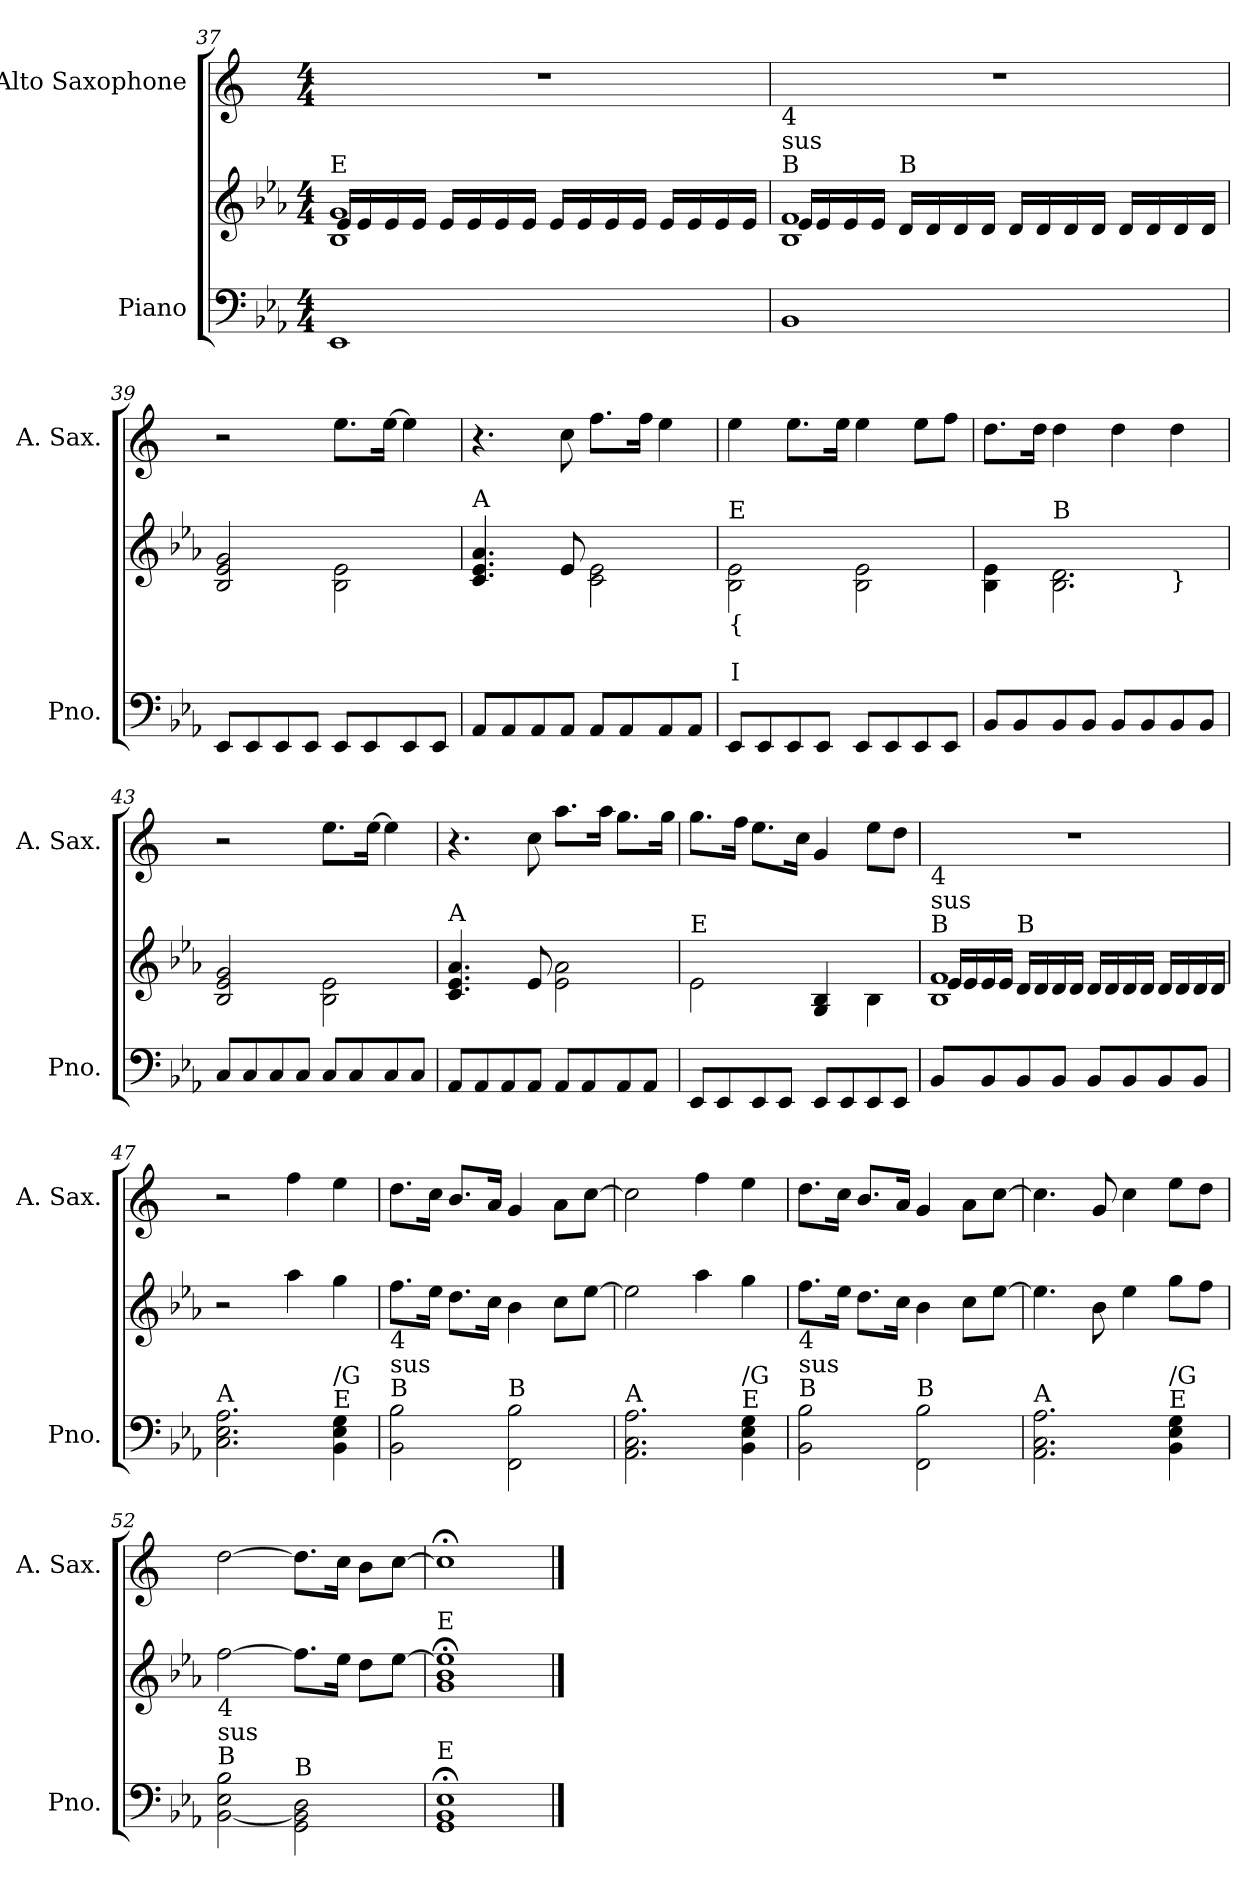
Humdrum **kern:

**kern	**kern	**text	**text	**kern
*part2	*part2	*part2	*part2	*part1
*staff3	*staff2	*staff2	*staff2	*staff1
*I"Piano	*	*	*	*I"Alto Saxophone
*I'Pno.	*	*	*	*I'A. Sax.
!!LO:LB:g=z
*clefF4	*clefG2	*	*	*clefG2
*	*	*	*	*ITrd5c9
*k[b-e-a-]	*k[b-e-a-]	*	*	*k[b-e-a-]
*M4/4	*M4/4	*	*	*M4/4
=37	=37	=37	=37	=37
*	*^	*	*	*
!	!LO:TX:a:t=E	!	!	!	!
1EE-	1B- 1g	16e-/LL	.	.	1r
.	.	16e-/	.	.	.
.	.	16e-/	.	.	.
.	.	16e-/JJ	.	.	.
.	.	16e-/LL	.	.	.
.	.	16e-/	.	.	.
.	.	16e-/	.	.	.
.	.	16e-/JJ	.	.	.
.	.	16e-/LL	.	.	.
.	.	16e-/	.	.	.
.	.	16e-/	.	.	.
.	.	16e-/JJ	.	.	.
.	.	16e-/LL	.	.	.
.	.	16e-/	.	.	.
.	.	16e-/	.	.	.
.	.	16e-/JJ	.	.	.
=38	=38	=38	=38	=38	=38
!	!LO:TX:a:t=B	!	!	!	!
!	!LO:TX:a:t=sus	!	!	!	!
!	!LO:TX:a:t=4	!	!	!	!
1BB-	1B- 1f	16e-/LL	.	.	1r
.	.	16e-/	.	.	.
.	.	16e-/	.	.	.
.	.	16e-/JJ	.	.	.
!	!	!LO:TX:a:t=B	!	!	!
.	.	16d/LL	.	.	.
.	.	16d/	.	.	.
.	.	16d/	.	.	.
.	.	16d/JJ	.	.	.
.	.	16d/LL	.	.	.
.	.	16d/	.	.	.
.	.	16d/	.	.	.
.	.	16d/JJ	.	.	.
.	.	16d/LL	.	.	.
.	.	16d/	.	.	.
.	.	16d/	.	.	.
.	.	16d/JJ	.	.	.
!!LO:PB:g=z
=39	=39	=39	=39	=39	=39
!	!LO:TX:a:t=E	!	!	!	!
*	*v	*v	*	*	*
8EE-/L	2B-/ 2e-/ 2g/	.	.	2r
8EE-/	.	.	.	.
8EE-/	.	.	.	.
8EE-/J	.	.	.	.
8EE-/L	2B-\ 2e-\	.	.	8.g\L
8EE-/	.	.	.	.
.	.	.	.	[16g\Jk
8EE-/	.	.	.	4g\]
8EE-/J	.	.	.	.
=40	=40	=40	=40	=40
!	!LO:TX:a:t=A	!	!	!
8AA-/L	4.c/ 4.e-/ 4.a-/	.	.	4.r
8AA-/	.	.	.	.
8AA-/	.	.	.	.
8AA-/J	8e-/	.	.	8e-\
8AA-/L	2c\ 2e-\	.	.	8.a-\L
8AA-/	.	.	.	.
.	.	.	.	16a-\Jk
8AA-/	.	.	.	4g\
8AA-/J	.	.	.	.
=41	=41	=41	=41	=41
!	!LO:TX:a:t=E	!	!	!
!	!LO:TX:b:t={	!	!	!
!	!	!	!LO:LY:b	!
8EE-/L	2B-\ 2e-\	.	I	4g\
8EE-/	.	.	.	.
8EE-/	.	.	.	8.g\L
8EE-/J	.	.	.	.
.	.	.	.	16g\Jk
8EE-/L	2B-\ 2e-\	.	.	4g\
8EE-/	.	.	.	.
8EE-/	.	.	.	8g\L
8EE-/J	.	.	.	8a-\J
=42	=42	=42	=42	=42
!	!LO:TX:a:t=B	!	!	!
!	!LO:TX:a:t=sus	!	!	!
!	!LO:TX:a:t=4	!	!	!
*	*^	*	*	*
8BB-/L	4B-\ 4e-\	2.ryy	.	.	8.f\L
8BB-/	.	.	.	.	.
.	.	.	.	.	16f\Jk
!	!LO:TX:a:t=B	!	!	!	!
8BB-/	2.B-\ 2.d\	.	.	.	4f\
8BB-/J	.	.	.	.	.
8BB-/L	.	.	.	.	4f\
8BB-/	.	.	.	.	.
!	!	!LO:TX:b:t=}	!	!	!
8BB-/	.	4ryy	.	.	4f\
8BB-/J	.	.	.	.	.
!!LO:LB:g=z
=43	=43	=43	=43	=43	=43
!	!LO:TX:a:t=Cm	!	!	!	!
!	!LO:TX:a:t=7	!	!	!	!
*	*v	*v	*	*	*
8C/L	2B-/ 2e-/ 2g/	.	.	2r
8C/	.	.	.	.
8C/	.	.	.	.
8C/J	.	.	.	.
8C/L	2B-\ 2e-\	.	.	8.g\L
8C/	.	.	.	.
.	.	.	.	[16g\Jk
8C/	.	.	.	4g\]
8C/J	.	.	.	.
=44	=44	=44	=44	=44
!	!LO:TX:a:t=A	!	!	!
8AA-/L	4.c/ 4.e-/ 4.a-/	.	.	4.r
8AA-/	.	.	.	.
8AA-/	.	.	.	.
8AA-/J	8e-/	.	.	8e-\
8AA-/L	2e-\ 2a-\	.	.	8.cc\L
8AA-/	.	.	.	.
.	.	.	.	16cc\Jk
8AA-/	.	.	.	8.b-\L
8AA-/J	.	.	.	.
.	.	.	.	16b-\Jk
=45	=45	=45	=45	=45
!	!LO:TX:a:t=E	!	!	!
8EE-/L	2e-\	.	.	8.b-\L
8EE-/	.	.	.	.
.	.	.	.	16a-\Jk
8EE-/	.	.	.	8.g\L
8EE-/J	.	.	.	.
.	.	.	.	16e-\Jk
8EE-/L	4G/ 4B-/	.	.	4B-/
8EE-/	.	.	.	.
8EE-/	4B-\	.	.	8g\L
8EE-/J	.	.	.	8f\J
!!LO:LB:g=z
=46	=46	=46	=46	=46
*	*^	*	*	*
!	!LO:TX:a:t=B	!	!	!	!
!	!LO:TX:a:t=sus	!	!	!	!
!	!LO:TX:a:t=4	!	!	!	!
8BB-/L	1B- 1f	16e-/LL	.	.	1r
.	.	16e-/	.	.	.
8BB-/	.	16e-/	.	.	.
.	.	16e-/JJ	.	.	.
!	!	!LO:TX:a:t=B	!	!	!
8BB-/	.	16d/LL	.	.	.
.	.	16d/	.	.	.
8BB-/J	.	16d/	.	.	.
.	.	16d/JJ	.	.	.
8BB-/L	.	16d/LL	.	.	.
.	.	16d/	.	.	.
8BB-/	.	16d/	.	.	.
.	.	16d/JJ	.	.	.
8BB-/	.	16d/LL	.	.	.
.	.	16d/	.	.	.
8BB-/J	.	16d/	.	.	.
.	.	16d/JJ	.	.	.
=47	=47	=47	=47	=47	=47
!LO:TX:a:t=A	!	!	!	!	!
*	*v	*v	*	*	*
2.C\ 2.E-\ 2.A-\	2r	.	.	2r
.	4aa-\	.	.	4a-\
!LO:TX:a:t=E	!	!	!	!
!LO:TX:a:t=/G	!	!	!	!
4BB-\ 4E-\ 4G\	4gg\	.	.	4g\
=48	=48	=48	=48	=48
!LO:TX:a:t=B	!	!	!	!
!LO:TX:a:t=sus	!	!	!	!
!LO:TX:a:t=4	!	!	!	!
2BB-\ 2B-\	8.ff\L	.	.	8.f\L
.	16ee-\Jk	.	.	16e-\Jk
.	8.dd\L	.	.	8.d/L
.	16cc\Jk	.	.	16c/Jk
!LO:TX:a:t=B	!	!	!	!
2FF\ 2B-\	4b-\	.	.	4B-/
.	8cc\L	.	.	8c\L
.	[8ee-\J	.	.	[8e-\J
=49	=49	=49	=49	=49
!LO:TX:a:t=A	!	!	!	!
2.AA-\ 2.C\ 2.A-\	2ee-\]	.	.	2e-\]
.	4aa-\	.	.	4a-\
!LO:TX:a:t=E	!	!	!	!
!LO:TX:a:t=/G	!	!	!	!
4BB-\ 4E-\ 4G\	4gg\	.	.	4g\
=50	=50	=50	=50	=50
!LO:TX:a:t=B	!	!	!	!
!LO:TX:a:t=sus	!	!	!	!
!LO:TX:a:t=4	!	!	!	!
2BB-\ 2B-\	8.ff\L	.	.	8.f\L
.	16ee-\Jk	.	.	16e-\Jk
.	8.dd\L	.	.	8.d/L
.	16cc\Jk	.	.	16c/Jk
!LO:TX:a:t=B	!	!	!	!
2FF\ 2B-\	4b-\	.	.	4B-/
.	8cc\L	.	.	8c\L
.	[8ee-\J	.	.	[8e-\J
!!LO:PB:g=z
=51	=51	=51	=51	=51
!LO:TX:a:t=A	!	!	!	!
2.AA-\ 2.C\ 2.A-\	4.ee-\]	.	.	4.e-\]
.	8b-\	.	.	8B-/
.	4ee-\	.	.	4e-\
!LO:TX:a:t=E	!	!	!	!
!LO:TX:a:t=/G	!	!	!	!
4BB-\ 4E-\ 4G\	8gg\L	.	.	8g\L
.	8ff\J	.	.	8f\J
=52	=52	=52	=52	=52
!LO:TX:a:t=B	!	!	!	!
!LO:TX:a:t=sus	!	!	!	!
!LO:TX:a:t=4	!	!	!	!
[2BB-\ 2E-\ 2B-\	[2ff\	.	.	[2f\
!LO:TX:a:t=B	!	!	!	!
2GG\ 2BB-\] 2D\	8.ff\L]	.	.	8.f\L]
.	16ee-\Jk	.	.	16e-\Jk
.	8dd\L	.	.	8d\L
.	[8ee-\J	.	.	[8e-\J
=53	=53	=53	=53	=53
*^	*^	*	*	*
!	!	!LO:TX:a:t=E	!	!	!	!
!LO:TX:a:t=E	!	!	!	!	!	!
1GG;< 1BB-;<	1E-	1g;< 1b-;<	1ee-]	.	.	1e-;<]
*v	*v	*	*	*	*	*
*	*v	*v	*	*	*
==	==	==	==	==
*-	*-	*-	*-	*-
